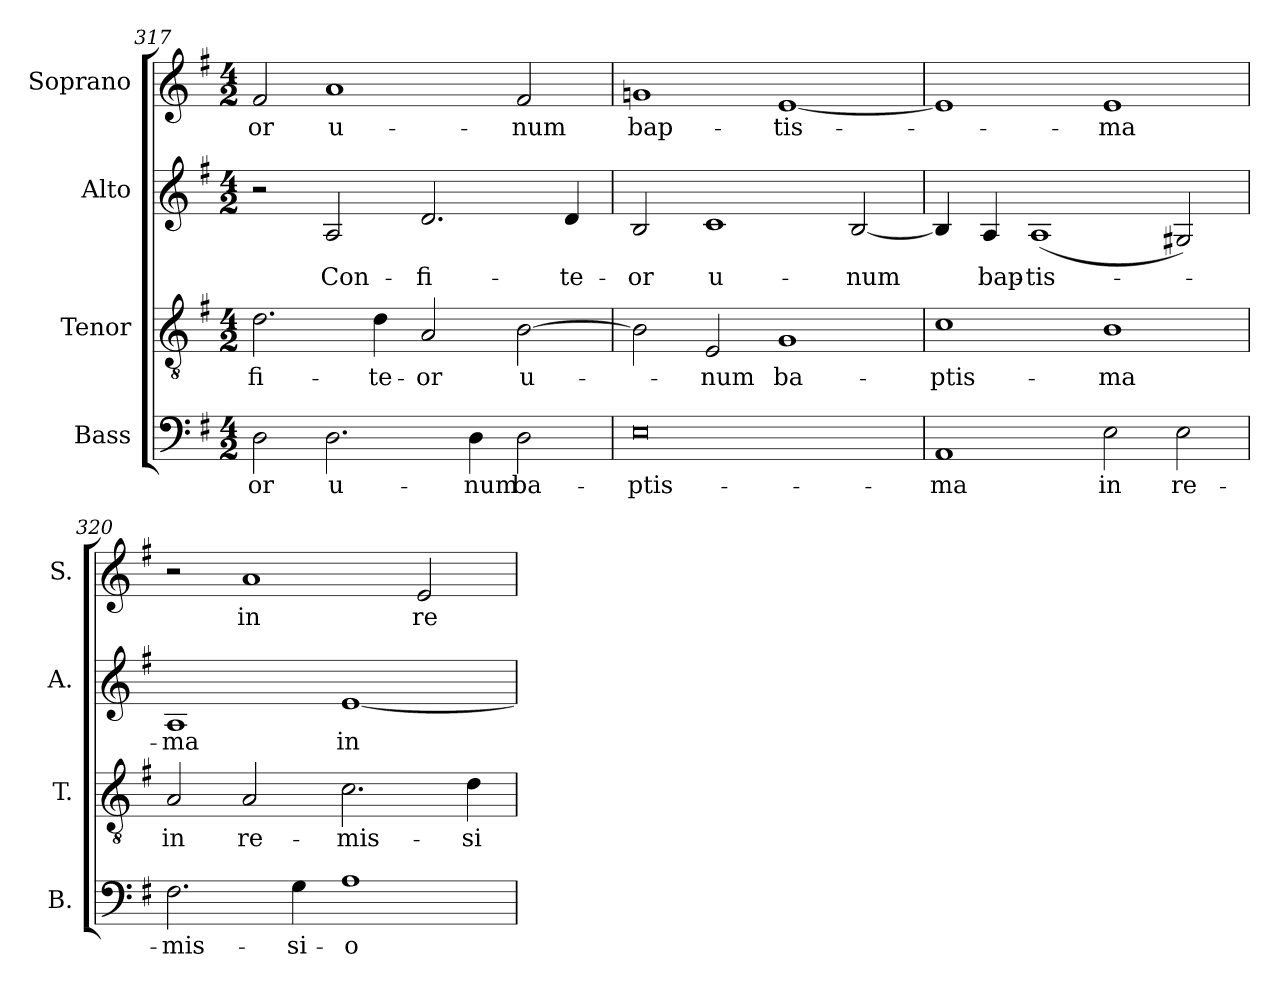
**kern	**text	**kern	**text	**kern	**text	**kern	**text
*part4	*part4	*part3	*part3	*part2	*part2	*part1	*part1
*staff4	*staff4	*staff3	*staff3	*staff2	*staff2	*staff1	*staff1
*I"Bass	*	*I"Tenor	*	*I"Alto	*	*I"Soprano	*
*I'B.	*	*I'T.	*	*I'A.	*	*I'S.	*
*clefF4	*	*clefGv2	*	*clefG2	*	*clefG2	*
*	*	*ITrd7c12	*	*	*	*	*
*k[f#]	*	*k[f#]	*	*k[f#]	*	*k[f#]	*
*G:	*	*G:	*	*G:	*	*G:	*
*M4/2	*	*M4/2	*	*M4/2	*	*M4/2	*
=317	=317	=317	=317	=317	=317	=317	=317
!	!LO:LY:b:color=#000000	!	!	!	!	!	!
!	!	!	!LO:LY:b:color=#000000	!	!	!	!
!	!	!	!	!	!	!	!LO:LY:b:color=#000000
2Di\	-or	2.Di\	-fi-	2r	.	2f#i/	-or
!	!LO:LY:b:color=#000000	!	!	!	!	!	!
!	!	!	!	!	!LO:LY:b:color=#000000	!	!
!	!	!	!	!	!	!	!LO:LY:b:color=#000000
2.Di\	u-	.	.	2Ai/	Con-	1ai	u-
!	!	!	!LO:LY:b:color=#000000	!	!	!	!
.	.	4Di\	-te-	.	.	.	.
!	!	!	!LO:LY:b:color=#000000	!	!	!	!
!	!	!	!	!	!LO:LY:b:color=#000000	!	!
.	.	2AAi/	-or	2.di/	-fi-	.	.
!	!LO:LY:b:color=#000000	!	!	!	!	!	!
4Di\	-num	.	.	.	.	.	.
!	!LO:LY:b:color=#000000	!	!	!	!	!	!
!	!	!	!LO:LY:b:color=#000000	!	!	!	!
!	!	!	!	!	!	!	!LO:LY:b:color=#000000
2Di\	ba-	[2BBi\	u-	.	.	2f#i/	-num
!	!	!	!	!	!LO:LY:b:color=#000000	!	!
.	.	.	.	4di/	-te-	.	.
=318	=318	=318	=318	=318	=318	=318	=318
!	!LO:LY:b:color=#000000	!	!	!	!	!	!
!	!	!	!	!	!LO:LY:b:color=#000000	!	!
!	!	!	!	!	!	!	!LO:LY:b:color=#000000
0Ei	-ptis-	2BBi\]	.	2Bi/	-or	1gni	bap-
!	!	!	!LO:LY:b:color=#000000	!	!	!	!
!	!	!	!	!	!LO:LY:b:color=#000000	!	!
.	.	2EEi/	-num	1ci	u-	.	.
!	!	!	!LO:LY:b:color=#000000	!	!	!	!
!	!	!	!	!	!	!	!LO:LY:b:color=#000000
.	.	1GGi	ba-	.	.	[1ei	-tis-
!	!	!	!	!	!LO:LY:b:color=#000000	!	!
.	.	.	.	[2Bi/	-num	.	.
=319	=319	=319	=319	=319	=319	=319	=319
!	!LO:LY:b:color=#000000	!	!	!	!	!	!
!	!	!	!LO:LY:b:color=#000000	!	!	!	!
1AAi	-ma	1Ci	-ptis-	4Bi/]	.	1ei]	.
!	!	!	!	!	!LO:LY:b:color=#000000	!	!
.	.	.	.	4Ai/	bap-	.	.
!	!	!	!	!	!LO:LY:b:color=#000000	!	!
.	.	.	.	(1Ai	-tis-	.	.
!	!LO:LY:b:color=#000000	!	!	!	!	!	!
!	!	!	!LO:LY:b:color=#000000	!	!	!	!
!	!	!	!	!	!	!	!LO:LY:b:color=#000000
2Ei\	in	1BBi	-ma	.	.	1ei	-ma
!	!LO:LY:b:color=#000000	!	!	!	!	!	!
2Ei\	re-	.	.	2G#Xi/)	.	.	.
=320	=320	=320	=320	=320	=320	=320	=320
!	!LO:LY:b:color=#000000	!	!	!	!	!	!
!	!	!	!LO:LY:b:color=#000000	!	!	!	!
!	!	!	!	!	!LO:LY:b:color=#000000	!	!
2.F#i\	-mis-	2AAi/	in	1Ai	-ma	2r	.
!	!	!	!LO:LY:b:color=#000000	!	!	!	!
!	!	!	!	!	!	!	!LO:LY:b:color=#000000
.	.	2AAi/	re-	.	.	1ai	in
!	!LO:LY:b:color=#000000	!	!	!	!	!	!
4Gi\	-si-	.	.	.	.	.	.
!	!LO:LY:b:color=#000000	!	!	!	!	!	!
!	!	!	!LO:LY:b:color=#000000	!	!	!	!
!	!	!	!	!	!LO:LY:b:color=#000000	!	!
1Ai	-o-	2.Ci\	-mis-	[1ei	in	.	.
!	!	!	!	!	!	!	!LO:LY:b:color=#000000
.	.	.	.	.	.	2ei/	re-
!	!	!	!LO:LY:b:color=#000000	!	!	!	!
.	.	4Di\	-si-	.	.	.	.
=	=	=	=	=	=	=	=
*-	*-	*-	*-	*-	*-	*-	*-
